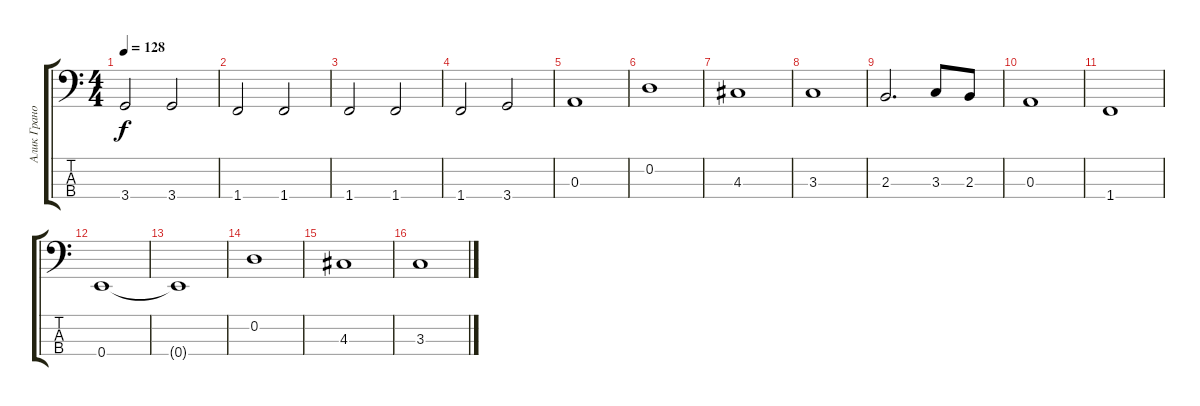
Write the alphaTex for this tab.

\track ("Алик Грановский" "Алик Грано") {instrument electricbassfinger}
\staff {score tabs}
\tuning (G2 D2 A1 E1) {hide}
\ts (4 4)
\tempo 128
\clef f4
\ks c
3.4.2{dy f} 3.4.2 |
1.4.2 1.4.2 |
1.4.2 1.4.2 |
1.4.2 3.4.2 |
0.3.1 |
0.2.1 |
4.3.1 |
3.3.1 |
2.3.2{d} 3.3.8 2.3.8 |
0.3.1 |
1.4.1 |
0.4.1 |
0.4{t}.1 |
0.2.1 |
4.3.1 |
3.3.1
